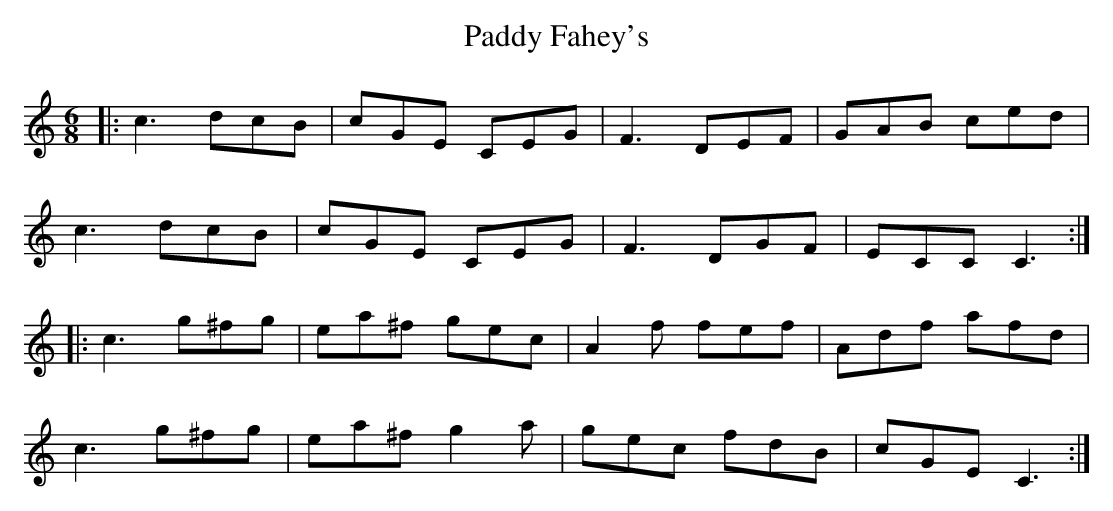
X:1
T: Paddy Fahey's
M: 6/8
L: 1/8
K: Cmaj
|:c3 dcB|cGE CEG|F3 DEF|GAB ced|
c3 dcB|cGE CEG|F3 DGF|ECC C3:|
|:c3 g^fg|ea^f gec|A2 f fef|Adf afd|
c3 g^fg|ea^f g2 a|gec fdB|cGE C3:|
